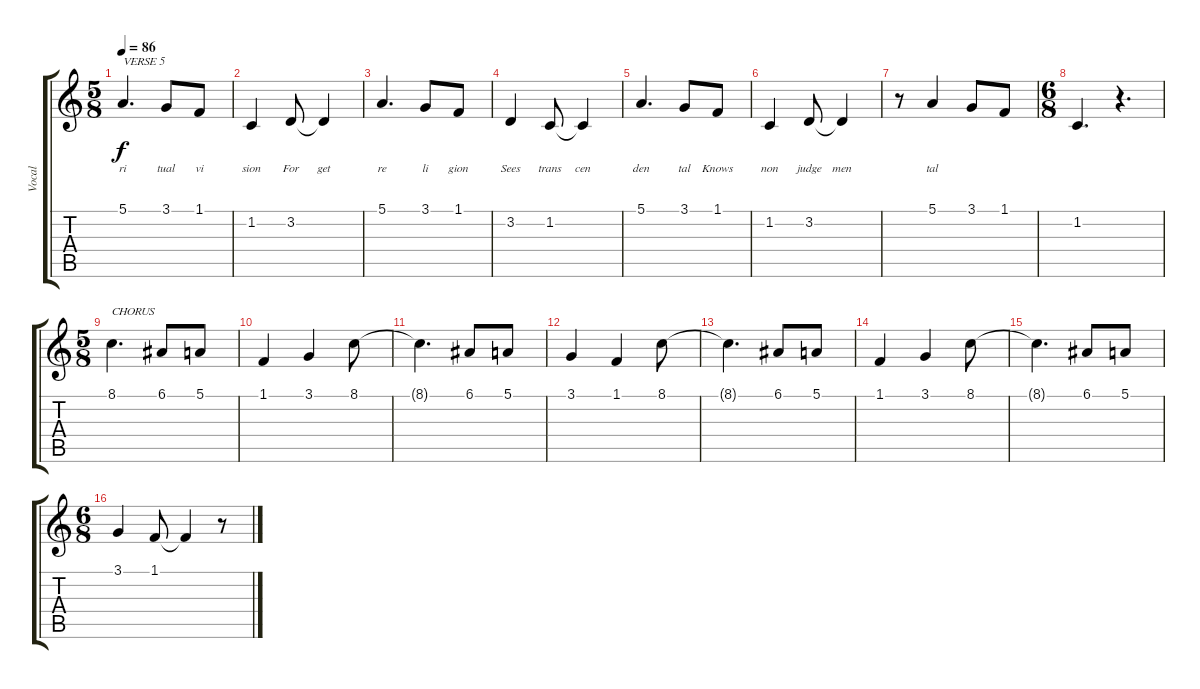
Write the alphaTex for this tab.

\track ("Vocal" "Vocal") {instrument acousticgrandpiano}
\staff {score tabs}
\tuning (E4 B3 G3 D3 A2 E2) {hide}
\ts (5 8)
\tempo 86
\clef g2
\ks c
5.1.4{d txt "VERSE 5" lyrics (0 "ri") lyrics (1 "") lyrics (2 "") lyrics (3 "") lyrics (4 "") dy f} 3.1.8{lyrics (0 "tual") lyrics (1 "") lyrics (2 "") lyrics (3 "") lyrics (4 "")} 1.1.8{lyrics (0 "vi") lyrics (1 "") lyrics (2 "") lyrics (3 "") lyrics (4 "")} |
1.2.4{lyrics (0 "sion") lyrics (1 "") lyrics (2 "") lyrics (3 "") lyrics (4 "")} 3.2.8{lyrics (0 "For") lyrics (1 "") lyrics (2 "") lyrics (3 "") lyrics (4 "")} 3.2{t}.4{lyrics (0 "get") lyrics (1 "") lyrics (2 "") lyrics (3 "") lyrics (4 "")} |
5.1.4{d lyrics (0 "re") lyrics (1 "") lyrics (2 "") lyrics (3 "") lyrics (4 "")} 3.1.8{lyrics (0 "li") lyrics (1 "") lyrics (2 "") lyrics (3 "") lyrics (4 "")} 1.1.8{lyrics (0 "gion") lyrics (1 "") lyrics (2 "") lyrics (3 "") lyrics (4 "")} |
3.2.4{lyrics (0 "Sees") lyrics (1 "") lyrics (2 "") lyrics (3 "") lyrics (4 "")} 1.2.8{lyrics (0 "trans") lyrics (1 "") lyrics (2 "") lyrics (3 "") lyrics (4 "")} 1.2{t}.4{lyrics (0 "cen") lyrics (1 "") lyrics (2 "") lyrics (3 "") lyrics (4 "")} |
5.1.4{d lyrics (0 "den") lyrics (1 "") lyrics (2 "") lyrics (3 "") lyrics (4 "")} 3.1.8{lyrics (0 "tal") lyrics (1 "") lyrics (2 "") lyrics (3 "") lyrics (4 "")} 1.1.8{lyrics (0 "Knows") lyrics (1 "") lyrics (2 "") lyrics (3 "") lyrics (4 "")} |
1.2.4{lyrics (0 "non") lyrics (1 "") lyrics (2 "") lyrics (3 "") lyrics (4 "")} 3.2.8{lyrics (0 "judge") lyrics (1 "") lyrics (2 "") lyrics (3 "") lyrics (4 "")} 3.2{t}.4{lyrics (0 "men") lyrics (1 "") lyrics (2 "") lyrics (3 "") lyrics (4 "")} |
r.8 5.1.4{lyrics (0 "tal") lyrics (1 "") lyrics (2 "") lyrics (3 "") lyrics (4 "")} 3.1.8 1.1.8 |
\ts (6 8)
1.2.4{d} r.4{d} |
\ts (5 8)
8.1.4{d txt "CHORUS"} 6.1.8 5.1.8 |
1.1.4 3.1.4 8.1.8 |
8.1{t}.4{d} 6.1.8 5.1.8 |
3.1.4 1.1.4 8.1.8 |
8.1{t}.4{d} 6.1.8 5.1.8 |
1.1.4 3.1.4 8.1.8 |
8.1{t}.4{d} 6.1.8 5.1.8 |
\ts (6 8)
3.1.4 1.1.8 1.1{t}.4 r.8
